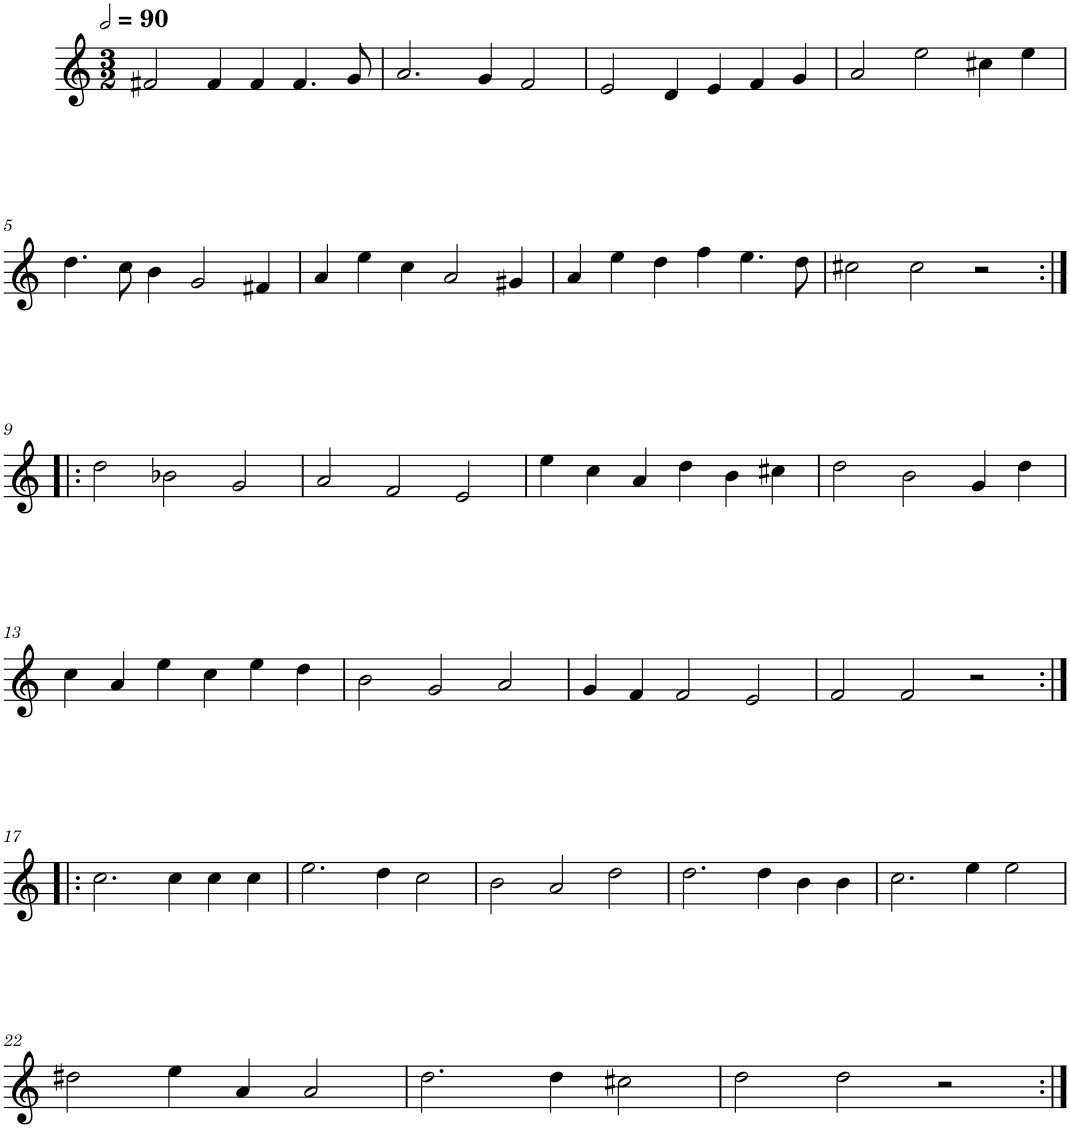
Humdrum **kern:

**kern
*part1
*staff1
*I"Cinq parties
*clefG2
*k[]
*M3/2
*MM180
=1
2f#X/
4f#/
4f#/
4.f#/
8g/
=2
2.a/
4g/
2f/
=3
2e/
4d/
4e/
4f/
4g/
=4
2a/
2ee\
4cc#X\
4ee\
!!LO:LB:g=z
=5
4.dd\
8cc\
4b\
2g/
4f#X/
=6
4a/
4ee\
4cc\
2a/
4g#X/
=7
4a/
4ee\
4dd\
4ff\
4.ee\
8dd\
=8
2cc#X\
2cc#\
2r
!!LO:LB:g=z
=9:|!|:
2dd\
2b-X\
2g/
=10
2a/
2f/
2e/
=11
4ee\
4cc\
4a/
4dd\
4b\
4cc#X\
=12
2dd\
2b\
4g/
4dd\
!!LO:LB:g=z
=13
4cc\
4a/
4ee\
4cc\
4ee\
4dd\
=14
2b\
2g/
2a/
=15
4g/
4f/
2f/
2e/
=16
2f/
2f/
2r
!!LO:LB:g=z
=17:|!|:
2.cc\
4cc\
4cc\
4cc\
=18
2.ee\
4dd\
2cc\
=19
2b\
2a/
2dd\
=20
2.dd\
4dd\
4b\
4b\
=21
2.cc\
4ee\
2ee\
!!LO:LB:g=z
=22
2dd#X\
4ee\
4a/
2a/
=23
2.dd\
4dd\
2cc#X\
=24
2dd\
2dd\
2r
=:|!
*-
